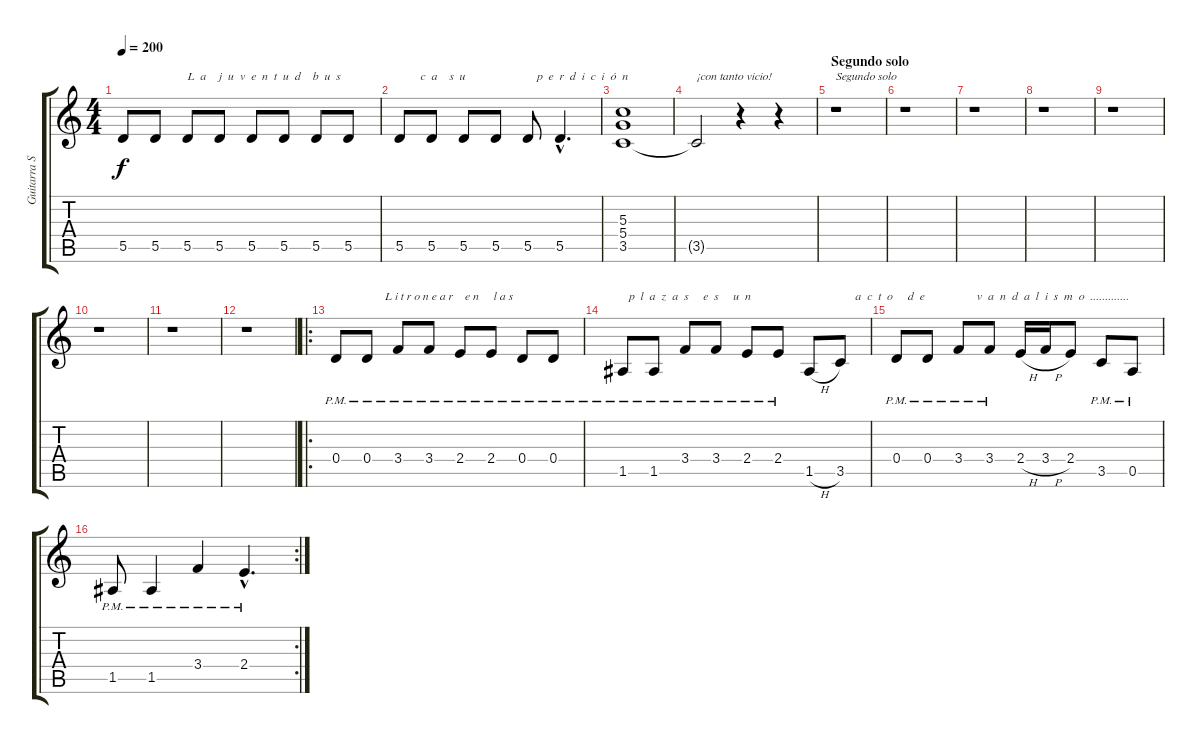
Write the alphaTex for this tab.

\track ("Guitarra Solista" "Guitarra S") {instrument electricguitarclean}
\staff {score tabs}
\tuning (E4 B3 G3 D3 A2 E2) {hide}
\ts (4 4)
\tempo 200
\clef g2
\ks c
5.5.8{dy f} 5.5.8 5.5.8{txt "L  a    j  u  v  e  n  t  u  d    b  u  s"} 5.5.8 5.5.8 5.5.8 5.5.8 5.5.8 |
5.5.8{txt "       c  a    s  u"} 5.5.8 5.5.8 5.5.8 5.5.8{txt "   p  e  r  d  i  c  i  ó  n"} 5.5{hac}.4{d} |
(5.3 5.4 3.5).1 |
3.5{t}.2{txt "¡con tanto vicio!"} r.4 r.4 |
\section ("" "Segundo solo")
r.1{txt "Segundo solo"} |
r.1 |
r.1 |
r.1 |
r.1 |
r.1 |
r.1 |
r.1 |
\ro
0.4{pm}.8 0.4{pm}.8{txt "      L i t r o n e a r    e n     l a s"} 3.4{pm}.8 3.4{pm}.8 2.4{pm}.8 2.4{pm}.8 0.4{pm}.8 0.4{pm}.8 |
1.5{pm}.8{txt "  p  l  a  z  a  s     e  s     u  n"} 1.5{pm}.8 3.4{pm}.8 3.4{pm}.8 2.4{pm}.8 2.4{pm}.8 1.5{h}.8 3.5.8{txt "     a  c  t  o     d  e"} |
0.4{pm}.8 0.4{pm}.8 3.4{pm}.8{txt "      v  a  n  d  a  l  i  s  m  o  ............."} 3.4{pm}.8 2.4{h}.16 3.4{h}.16 2.4.8 3.5{pm}.8 0.5{pm}.8 |
\rc 2
1.5{pm}.8 1.5{pm}.4 3.4{pm}.4 2.4{hac pm}.4{d}
